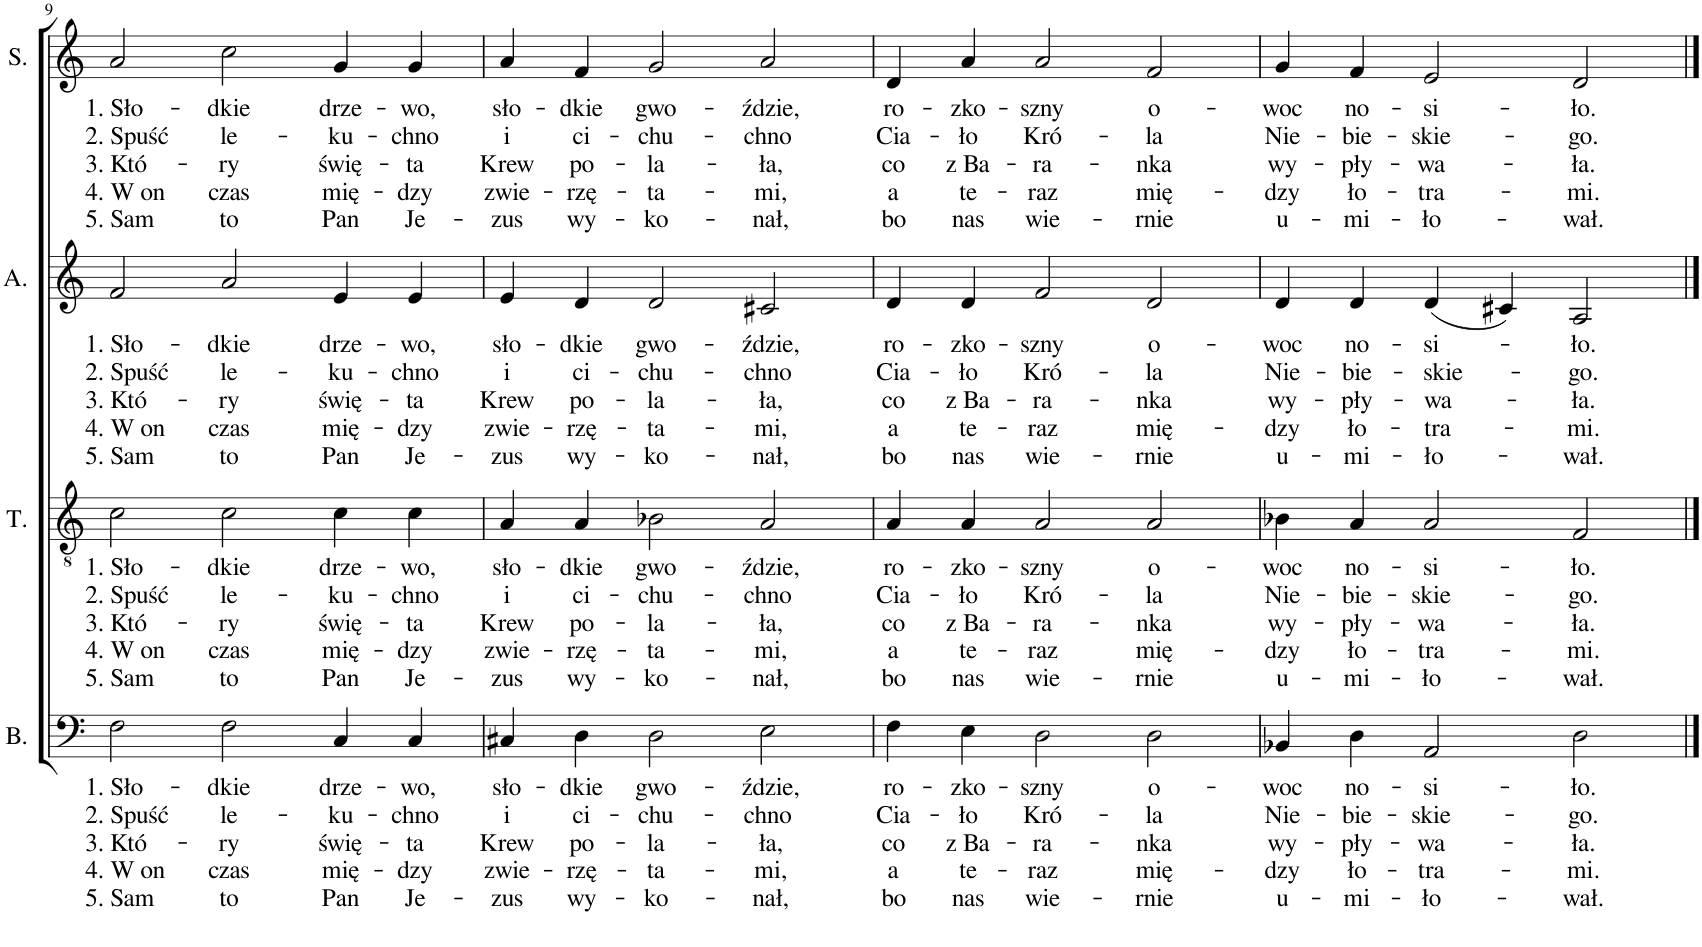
**kern	**text	**text	**text	**text	**text	**kern	**text	**text	**text	**text	**text	**kern	**text	**text	**text	**text	**text	**kern	**text	**text	**text	**text	**text
*part4	*part4	*part4	*part4	*part4	*part4	*part3	*part3	*part3	*part3	*part3	*part3	*part2	*part2	*part2	*part2	*part2	*part2	*part1	*part1	*part1	*part1	*part1	*part1
*staff4	*staff4	*staff4	*staff4	*staff4	*staff4	*staff3	*staff3	*staff3	*staff3	*staff3	*staff3	*staff2	*staff2	*staff2	*staff2	*staff2	*staff2	*staff1	*staff1	*staff1	*staff1	*staff1	*staff1
*I"B.	*	*	*	*	*	*I"T.	*	*	*	*	*	*I"A.	*	*	*	*	*	*I"S.	*	*	*	*	*
*I'B.	*	*	*	*	*	*I'T.	*	*	*	*	*	*I'A.	*	*	*	*	*	*I'S.	*	*	*	*	*
!!LO:PB:g=z
*clefF4	*	*	*	*	*	*clefGv2	*	*	*	*	*	*clefG2	*	*	*	*	*	*clefG2	*	*	*	*	*
*k[]	*	*	*	*	*	*k[]	*	*	*	*	*	*k[]	*	*	*	*	*	*k[]	*	*	*	*	*
*M3/2	*	*	*	*	*	*M3/2	*	*	*	*	*	*M3/2	*	*	*	*	*	*M3/2	*	*	*	*	*
=9	=9	=9	=9	=9	=9	=9	=9	=9	=9	=9	=9	=9	=9	=9	=9	=9	=9	=9	=9	=9	=9	=9	=9
!	!LO:LY:b	!LO:LY:b	!LO:LY:b	!LO:LY:b	!LO:LY:b	!	!LO:LY:b	!LO:LY:b	!LO:LY:b	!LO:LY:b	!LO:LY:b	!	!LO:LY:b	!LO:LY:b	!LO:LY:b	!LO:LY:b	!LO:LY:b	!	!LO:LY:b	!LO:LY:b	!LO:LY:b	!LO:LY:b	!LO:LY:b
2F\	1. Sło-	2. Spuść	3. Któ-	4. W on	5. Sam	2c\	1. Sło-	2. Spuść	3. Któ-	4. W on	5. Sam	2f/	1. Sło-	2. Spuść	3. Któ-	4. W on	5. Sam	2a/	1. Sło-	2. Spuść	3. Któ-	4. W on	5. Sam
!	!LO:LY:b	!LO:LY:b	!LO:LY:b	!LO:LY:b	!LO:LY:b	!	!LO:LY:b	!LO:LY:b	!LO:LY:b	!LO:LY:b	!LO:LY:b	!	!LO:LY:b	!LO:LY:b	!LO:LY:b	!LO:LY:b	!LO:LY:b	!	!LO:LY:b	!LO:LY:b	!LO:LY:b	!LO:LY:b	!LO:LY:b
2F\	-dkie	le-	-ry	czas	to	2c\	-dkie	le-	-ry	czas	to	2a/	-dkie	le-	-ry	czas	to	2cc\	-dkie	le-	-ry	czas	to
!	!LO:LY:b	!LO:LY:b	!LO:LY:b	!LO:LY:b	!LO:LY:b	!	!LO:LY:b	!LO:LY:b	!LO:LY:b	!LO:LY:b	!LO:LY:b	!	!LO:LY:b	!LO:LY:b	!LO:LY:b	!LO:LY:b	!LO:LY:b	!	!LO:LY:b	!LO:LY:b	!LO:LY:b	!LO:LY:b	!LO:LY:b
4C/	drze-	-ku-	świę-	mię-	Pan	4c\	drze-	-ku-	świę-	mię-	Pan	4e/	drze-	-ku-	świę-	mię-	Pan	4g/	drze-	-ku-	świę-	mię-	Pan
!	!LO:LY:b	!LO:LY:b	!LO:LY:b	!LO:LY:b	!LO:LY:b	!	!LO:LY:b	!LO:LY:b	!LO:LY:b	!LO:LY:b	!LO:LY:b	!	!LO:LY:b	!LO:LY:b	!LO:LY:b	!LO:LY:b	!LO:LY:b	!	!LO:LY:b	!LO:LY:b	!LO:LY:b	!LO:LY:b	!LO:LY:b
4C/	-wo,	-chno	-ta	-dzy	Je-	4c\	-wo,	-chno	-ta	-dzy	Je-	4e/	-wo,	-chno	-ta	-dzy	Je-	4g/	-wo,	-chno	-ta	-dzy	Je-
=10	=10	=10	=10	=10	=10	=10	=10	=10	=10	=10	=10	=10	=10	=10	=10	=10	=10	=10	=10	=10	=10	=10	=10
!	!LO:LY:b	!LO:LY:b	!LO:LY:b	!LO:LY:b	!LO:LY:b	!	!LO:LY:b	!LO:LY:b	!LO:LY:b	!LO:LY:b	!LO:LY:b	!	!LO:LY:b	!LO:LY:b	!LO:LY:b	!LO:LY:b	!LO:LY:b	!	!LO:LY:b	!LO:LY:b	!LO:LY:b	!LO:LY:b	!LO:LY:b
4C#X/	sło-	i	Krew	zwie-	-zus	4A/	sło-	i	Krew	zwie-	-zus	4e/	sło-	i	Krew	zwie-	-zus	4a/	sło-	i	Krew	zwie-	-zus
!	!LO:LY:b	!LO:LY:b	!LO:LY:b	!LO:LY:b	!LO:LY:b	!	!LO:LY:b	!LO:LY:b	!LO:LY:b	!LO:LY:b	!LO:LY:b	!	!LO:LY:b	!LO:LY:b	!LO:LY:b	!LO:LY:b	!LO:LY:b	!	!LO:LY:b	!LO:LY:b	!LO:LY:b	!LO:LY:b	!LO:LY:b
4D\	-dkie	ci-	po-	-rzę-	wy-	4A/	-dkie	ci-	po-	-rzę-	wy-	4d/	-dkie	ci-	po-	-rzę-	wy-	4f/	-dkie	ci-	po-	-rzę-	wy-
!	!LO:LY:b	!LO:LY:b	!LO:LY:b	!LO:LY:b	!LO:LY:b	!	!LO:LY:b	!LO:LY:b	!LO:LY:b	!LO:LY:b	!LO:LY:b	!	!LO:LY:b	!LO:LY:b	!LO:LY:b	!LO:LY:b	!LO:LY:b	!	!LO:LY:b	!LO:LY:b	!LO:LY:b	!LO:LY:b	!LO:LY:b
2D\	gwo-	-chu-	-la-	-ta-	-ko-	2B-X\	gwo-	-chu-	-la-	-ta-	-ko-	2d/	gwo-	-chu-	-la-	-ta-	-ko-	2g/	gwo-	-chu-	-la-	-ta-	-ko-
!	!LO:LY:b	!LO:LY:b	!LO:LY:b	!LO:LY:b	!LO:LY:b	!	!LO:LY:b	!LO:LY:b	!LO:LY:b	!LO:LY:b	!LO:LY:b	!	!LO:LY:b	!LO:LY:b	!LO:LY:b	!LO:LY:b	!LO:LY:b	!	!LO:LY:b	!LO:LY:b	!LO:LY:b	!LO:LY:b	!LO:LY:b
2E\	-ździe,	-chno	-ła,	-mi,	-nał,	2A/	-ździe,	-chno	-ła,	-mi,	-nał,	2c#X/	-ździe,	-chno	-ła,	-mi,	-nał,	2a/	-ździe,	-chno	-ła,	-mi,	-nał,
=11	=11	=11	=11	=11	=11	=11	=11	=11	=11	=11	=11	=11	=11	=11	=11	=11	=11	=11	=11	=11	=11	=11	=11
!	!LO:LY:b	!LO:LY:b	!LO:LY:b	!LO:LY:b	!LO:LY:b	!	!LO:LY:b	!LO:LY:b	!LO:LY:b	!LO:LY:b	!LO:LY:b	!	!LO:LY:b	!LO:LY:b	!LO:LY:b	!LO:LY:b	!LO:LY:b	!	!LO:LY:b	!LO:LY:b	!LO:LY:b	!LO:LY:b	!LO:LY:b
4F\	ro-	Cia-	co	a	bo	4A/	ro-	Cia-	co	a	bo	4d/	ro-	Cia-	co	a	bo	4d/	ro-	Cia-	co	a	bo
!	!LO:LY:b	!LO:LY:b	!LO:LY:b	!LO:LY:b	!LO:LY:b	!	!LO:LY:b	!LO:LY:b	!LO:LY:b	!LO:LY:b	!LO:LY:b	!	!LO:LY:b	!LO:LY:b	!LO:LY:b	!LO:LY:b	!LO:LY:b	!	!LO:LY:b	!LO:LY:b	!LO:LY:b	!LO:LY:b	!LO:LY:b
4E\	-zko-	-ło	z Ba-	te-	nas	4A/	-zko-	-ło	z Ba-	te-	nas	4d/	-zko-	-ło	z Ba-	te-	nas	4a/	-zko-	-ło	z Ba-	te-	nas
!	!LO:LY:b	!LO:LY:b	!LO:LY:b	!LO:LY:b	!LO:LY:b	!	!LO:LY:b	!LO:LY:b	!LO:LY:b	!LO:LY:b	!LO:LY:b	!	!LO:LY:b	!LO:LY:b	!LO:LY:b	!LO:LY:b	!LO:LY:b	!	!LO:LY:b	!LO:LY:b	!LO:LY:b	!LO:LY:b	!LO:LY:b
2D\	-szny	Kró-	-ra-	-raz	wie-	2A/	-szny	Kró-	-ra-	-raz	wie-	2f/	-szny	Kró-	-ra-	-raz	wie-	2a/	-szny	Kró-	-ra-	-raz	wie-
!	!LO:LY:b	!LO:LY:b	!LO:LY:b	!LO:LY:b	!LO:LY:b	!	!LO:LY:b	!LO:LY:b	!LO:LY:b	!LO:LY:b	!LO:LY:b	!	!LO:LY:b	!LO:LY:b	!LO:LY:b	!LO:LY:b	!LO:LY:b	!	!LO:LY:b	!LO:LY:b	!LO:LY:b	!LO:LY:b	!LO:LY:b
2D\	o-	-la	-nka	mię-	-rnie	2A/	o-	-la	-nka	mię-	-rnie	2d/	o-	-la	-nka	mię-	-rnie	2f/	o-	-la	-nka	mię-	-rnie
=12	=12	=12	=12	=12	=12	=12	=12	=12	=12	=12	=12	=12	=12	=12	=12	=12	=12	=12	=12	=12	=12	=12	=12
!	!LO:LY:b	!LO:LY:b	!LO:LY:b	!LO:LY:b	!LO:LY:b	!	!LO:LY:b	!LO:LY:b	!LO:LY:b	!LO:LY:b	!LO:LY:b	!	!LO:LY:b	!LO:LY:b	!LO:LY:b	!LO:LY:b	!LO:LY:b	!	!LO:LY:b	!LO:LY:b	!LO:LY:b	!LO:LY:b	!LO:LY:b
4BB-X/	-woc	Nie-	wy-	-dzy	u-	4B-X\	-woc	Nie-	wy-	-dzy	u-	4d/	-woc	Nie-	wy-	-dzy	u-	4g/	-woc	Nie-	wy-	-dzy	u-
!	!LO:LY:b	!LO:LY:b	!LO:LY:b	!LO:LY:b	!LO:LY:b	!	!LO:LY:b	!LO:LY:b	!LO:LY:b	!LO:LY:b	!LO:LY:b	!	!LO:LY:b	!LO:LY:b	!LO:LY:b	!LO:LY:b	!LO:LY:b	!	!LO:LY:b	!LO:LY:b	!LO:LY:b	!LO:LY:b	!LO:LY:b
4D\	no-	-bie-	-pły-	ło-	-mi-	4A/	no-	-bie-	-pły-	ło-	-mi-	4d/	no-	-bie-	-pły-	ło-	-mi-	4f/	no-	-bie-	-pły-	ło-	-mi-
!	!LO:LY:b	!LO:LY:b	!LO:LY:b	!LO:LY:b	!LO:LY:b	!	!LO:LY:b	!LO:LY:b	!LO:LY:b	!LO:LY:b	!LO:LY:b	!	!LO:LY:b	!LO:LY:b	!LO:LY:b	!LO:LY:b	!LO:LY:b	!	!LO:LY:b	!LO:LY:b	!LO:LY:b	!LO:LY:b	!LO:LY:b
2AA/	-si-	-skie-	-wa-	-tra-	-ło-	2A/	-si-	-skie-	-wa-	-tra-	-ło-	(4d/	-si-	-skie-	-wa-	-tra-	-ło-	2e/	-si-	-skie-	-wa-	-tra-	-ło-
.	.	.	.	.	.	.	.	.	.	.	.	4c#X/)	.	.	.	.	.	.	.	.	.	.	.
!	!LO:LY:b	!LO:LY:b	!LO:LY:b	!LO:LY:b	!LO:LY:b	!	!LO:LY:b	!LO:LY:b	!LO:LY:b	!LO:LY:b	!LO:LY:b	!	!LO:LY:b	!LO:LY:b	!LO:LY:b	!LO:LY:b	!LO:LY:b	!	!LO:LY:b	!LO:LY:b	!LO:LY:b	!LO:LY:b	!LO:LY:b
2D\	-ło.	-go.	-ła.	-mi.	-wał.	2F/	-ło.	-go.	-ła.	-mi.	-wał.	2A/	-ło.	-go.	-ła.	-mi.	-wał.	2d/	-ło.	-go.	-ła.	-mi.	-wał.
==	==	==	==	==	==	==	==	==	==	==	==	==	==	==	==	==	==	==	==	==	==	==	==
*-	*-	*-	*-	*-	*-	*-	*-	*-	*-	*-	*-	*-	*-	*-	*-	*-	*-	*-	*-	*-	*-	*-	*-
